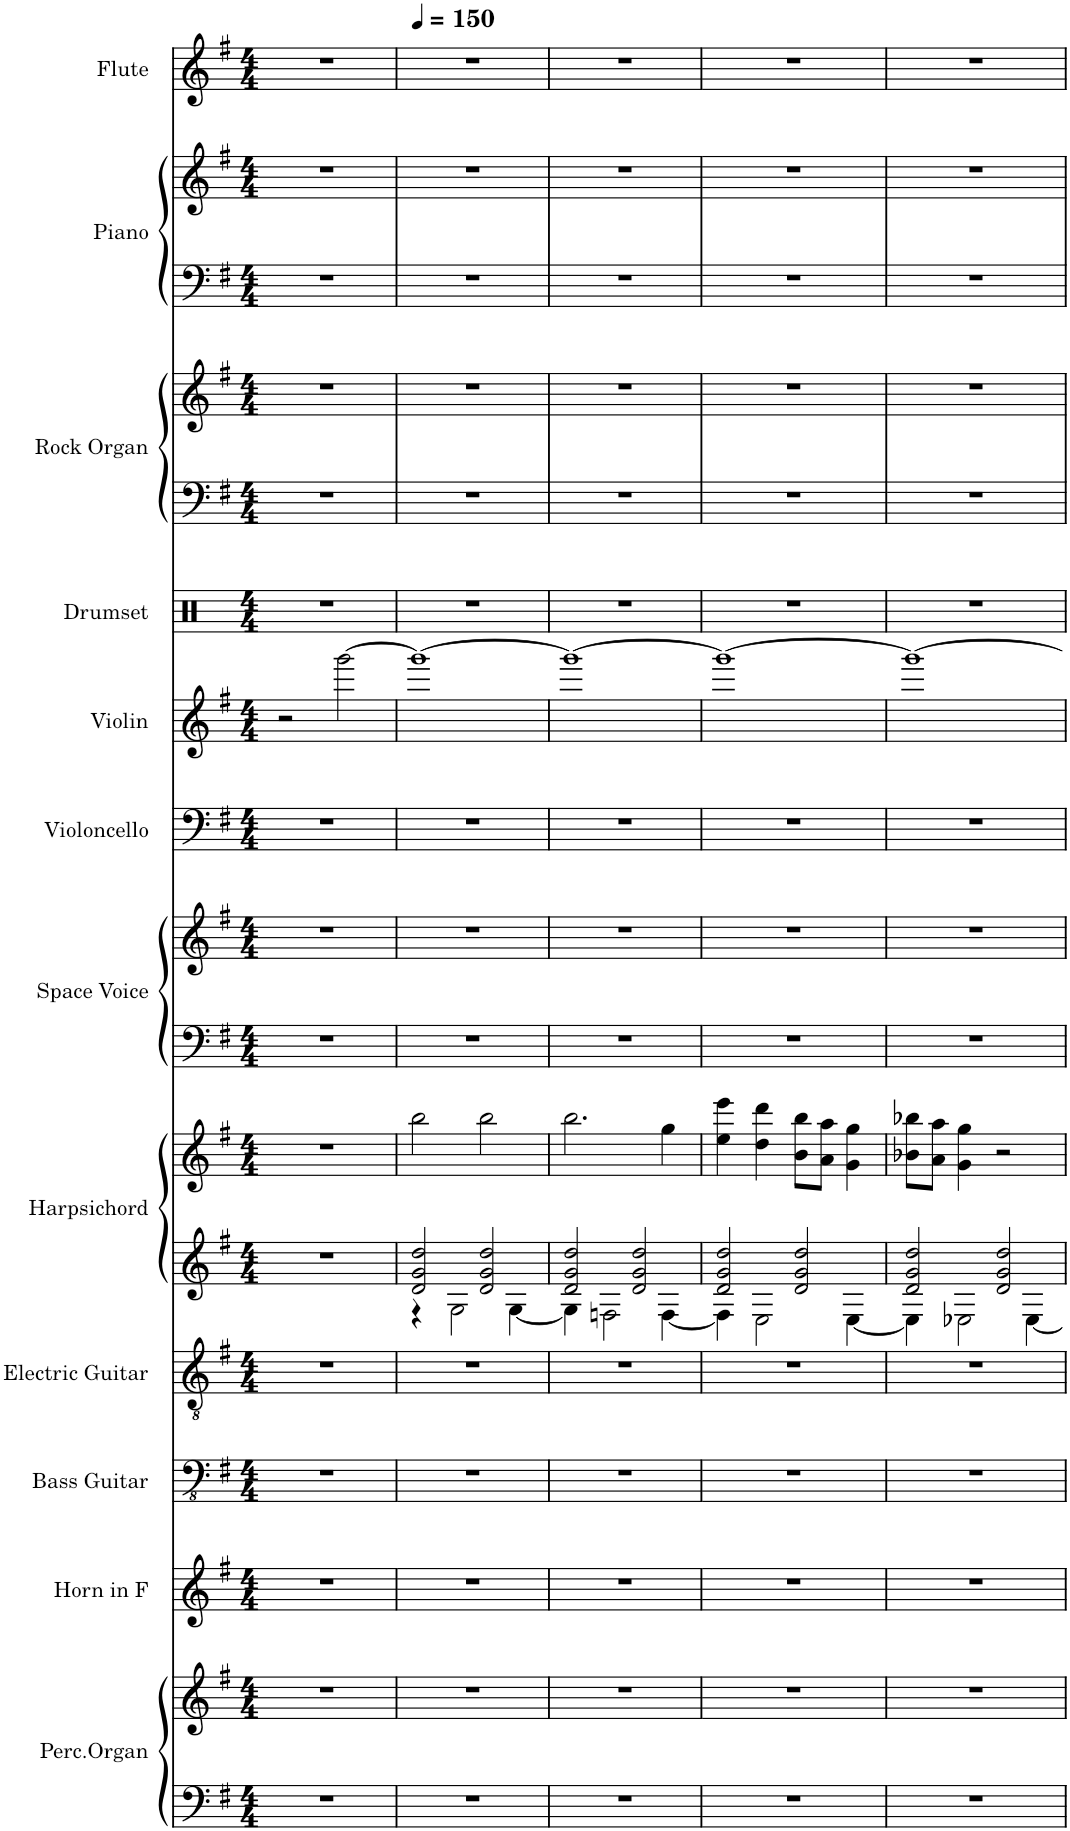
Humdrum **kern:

**kern	**kern	**kern	**kern	**kern	**kern	**kern	**kern	**kern	**kern	**kern	**kern	**kern	**kern	**kern	**kern	**kern
*part12	*part12	*part11	*part10	*part9	*part8	*part8	*part7	*part7	*part6	*part5	*part4	*part3	*part3	*part2	*part2	*part1
*staff17	*staff16	*staff15	*staff14	*staff13	*staff12	*staff11	*staff10	*staff9	*staff8	*staff7	*staff6	*staff5	*staff4	*staff3	*staff2	*staff1
*I"Perc.Organ	*	*I"Horn in F	*I"Bass Guitar	*I"Electric Guitar	*I"Harpsichord	*	*I"Space Voice	*	*I"Violoncello	*I"Violin	*I"Drumset	*I"Rock Organ	*	*I"Piano	*	*I"Flute
*I'Perc.Org.	*	*	*I'B. Guit.	*I'El. Guit.	*I'Hch.	*	*I'Sp.V.	*	*I'Vc.	*I'Vln.	*I'D. Set	*I'Rk.Org.	*	*I'Pno.	*	*I'Fl.
*clefF4	*clefG2	*clefG2	*clefFv4	*clefGv2	*clefG2	*clefG2	*clefF4	*clefG2	*clefF4	*clefG2	*clefX	*clefF4	*clefG2	*clefF4	*clefG2	*clefG2
*k[f#]	*k[f#]	*k[f#]	*k[f#]	*k[f#]	*k[f#]	*k[f#]	*k[f#]	*k[f#]	*k[f#]	*k[f#]	*k[]	*k[f#]	*k[f#]	*k[f#]	*k[f#]	*k[f#]
*M4/4	*M4/4	*M4/4	*M4/4	*M4/4	*M4/4	*M4/4	*M4/4	*M4/4	*M4/4	*M4/4	*M4/4	*M4/4	*M4/4	*M4/4	*M4/4	*M4/4
=1	=1	=1	=1	=1	=1	=1	=1	=1	=1	=1	=1	=1	=1	=1	=1	=1
1r	1r	1r	1r	1r	1r	1r	1r	1r	1r	2r	1r	1r	1r	1r	1r	1r
.	.	.	.	.	.	.	.	.	.	[2ggg\	.	.	.	.	.	.
=2	=2	=2	=2	=2	=2	=2	=2	=2	=2	=2	=2	=2	=2	=2	=2	=2
*	*	*	*	*	*	*	*	*	*	*	*	*	*	*	*	*MM150
*	*	*	*	*	*^	*	*	*	*	*	*	*	*	*	*	*
1r	1r	1r	1r	1r	2d/ 2g/ 2dd/	4r	2bb\	1r	1r	1r	1ggg_	1r	1r	1r	1r	1r	1r
.	.	.	.	.	.	2G\	.	.	.	.	.	.	.	.	.	.	.
.	.	.	.	.	2d/ 2g/ 2dd/	.	2bb\	.	.	.	.	.	.	.	.	.	.
.	.	.	.	.	.	[4G\	.	.	.	.	.	.	.	.	.	.	.
=3	=3	=3	=3	=3	=3	=3	=3	=3	=3	=3	=3	=3	=3	=3	=3	=3	=3
1r	1r	1r	1r	1r	2d/ 2g/ 2dd/	4G\]	2.bb\	1r	1r	1r	1ggg_	1r	1r	1r	1r	1r	1r
.	.	.	.	.	.	2Fn\	.	.	.	.	.	.	.	.	.	.	.
.	.	.	.	.	2d/ 2g/ 2dd/	.	.	.	.	.	.	.	.	.	.	.	.
.	.	.	.	.	.	[4F\	4gg\	.	.	.	.	.	.	.	.	.	.
=4	=4	=4	=4	=4	=4	=4	=4	=4	=4	=4	=4	=4	=4	=4	=4	=4	=4
1r	1r	1r	1r	1r	2d/ 2g/ 2dd/	4F\]	4ee\ 4eee\	1r	1r	1r	1ggg_	1r	1r	1r	1r	1r	1r
.	.	.	.	.	.	2E\	4dd\ 4ddd\	.	.	.	.	.	.	.	.	.	.
.	.	.	.	.	2d/ 2g/ 2dd/	.	8b\ 8bb\L	.	.	.	.	.	.	.	.	.	.
.	.	.	.	.	.	.	8a\ 8aa\J	.	.	.	.	.	.	.	.	.	.
.	.	.	.	.	.	[4E\	4g\ 4gg\	.	.	.	.	.	.	.	.	.	.
=5	=5	=5	=5	=5	=5	=5	=5	=5	=5	=5	=5	=5	=5	=5	=5	=5	=5
1r	1r	1r	1r	1r	2d/ 2g/ 2dd/	4E\]	8b-X\ 8bb-X\L	1r	1r	1r	1ggg_	1r	1r	1r	1r	1r	1r
.	.	.	.	.	.	.	8a\ 8aa\J	.	.	.	.	.	.	.	.	.	.
.	.	.	.	.	.	2E-X\	4g\ 4gg\	.	.	.	.	.	.	.	.	.	.
.	.	.	.	.	2d/ 2g/ 2dd/	.	2r	.	.	.	.	.	.	.	.	.	.
.	.	.	.	.	.	[4E-\	.	.	.	.	.	.	.	.	.	.	.
*	*	*	*	*	*v	*v	*	*	*	*	*	*	*	*	*	*	*
=	=	=	=	=	=	=	=	=	=	=	=	=	=	=	=	=
*-	*-	*-	*-	*-	*-	*-	*-	*-	*-	*-	*-	*-	*-	*-	*-	*-
